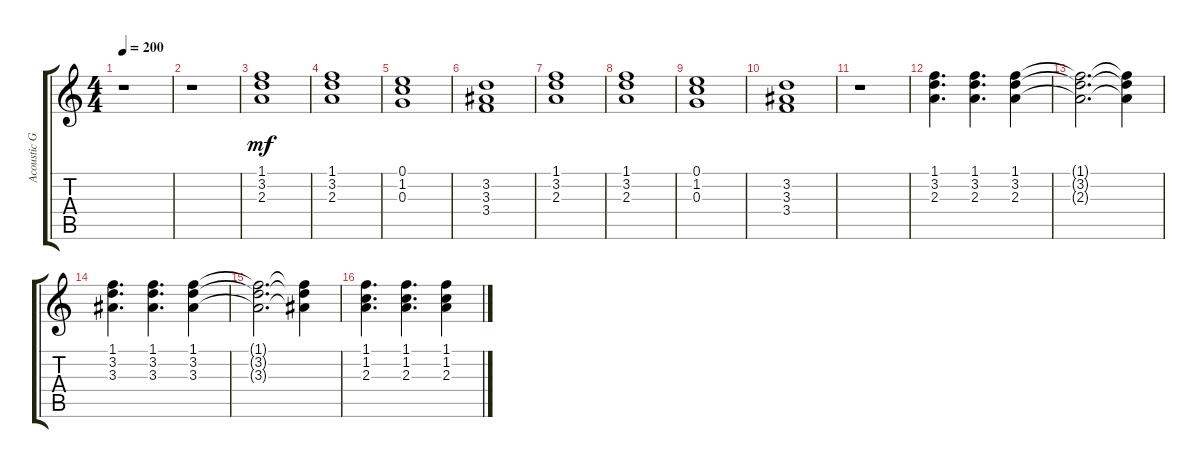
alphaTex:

\track ("Acoustic Guitar 2" "Acoustic G") {instrument acousticguitarsteel}
\staff {score tabs}
\tuning (E4 B3 G3 D3 A2 E2) {hide}
\ts (4 4)
\tempo 200
\clef g2
\ks c
r.1{dy mf} |
r.1 |
(1.1 3.2 2.3).1 |
(1.1 3.2 2.3).1 |
(0.1 1.2 0.3).1 |
(3.2 3.3 3.4).1 |
(1.1 3.2 2.3).1 |
(1.1 3.2 2.3).1 |
(0.1 1.2 0.3).1 |
(3.2 3.3 3.4).1 |
r.1 |
(1.1 3.2 2.3).4{d} (1.1 3.2 2.3).4{d} (1.1 3.2 2.3).4 |
(1.1{t} 3.2{t} 2.3{t}).2{d} (1.1{t} 3.2{t} 2.3{t}).4 |
(1.1 3.2 3.3).4{d} (1.1 3.2 3.3).4{d} (1.1 3.2 3.3).4 |
(1.1{t} 3.2{t} 3.3{t}).2{d} (1.1{t} 3.2{t} 3.3{t}).4 |
(1.1 1.2 2.3).4{d} (1.1 1.2 2.3).4{d} (1.1 1.2 2.3).4
